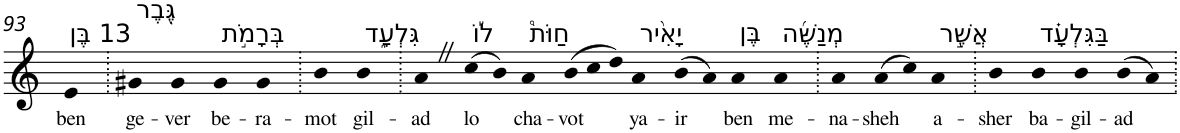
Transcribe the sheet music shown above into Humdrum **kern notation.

**kern	**text
*part1	*part1
*staff1	*staff1
*I"Piano	*
*I'Pno	*
!!LO:PB:g=z
*clefG2	*
*k[]	*
=93	=93
!LO:TX:a:t=13 בֶּן	!
!	!LO:LY:b
4e	ben
=94.	=94.
!LO:TX:a:t=גֶּ֖בֶר	!
!	!LO:LY:b
4g#X	ge-
!	!LO:LY:b
4g#	-ver
!LO:TX:a:t=בְּרָמֹ֣ת	!
!	!LO:LY:b
4g#	be-
!	!LO:LY:b
4g#	-ra-
=95.	=95.
!	!LO:LY:b
4b	-mot
!LO:TX:a:t=גִּלְעָ֑ד	!
!	!LO:LY:b
4b	gil-
=96.	=96.
!	!LO:LY:b
4aZ	-ad
!LO:TX:a:t=ל֡וֹ	!
!	!LO:LY:b
(>8cc	lo
8b)	.
!LO:TX:a:t=חַוֺּת֩	!
!	!LO:LY:b
4a	cha-
*Xtuplet	*
!	!LO:LY:b
(>12b	-vot
12cc	.
12dd)	.
!LO:TX:a:t=יָאִ֨יר	!
!	!LO:LY:b
4a	ya-
!	!LO:LY:b
(>8b	-ir
8a)	.
!LO:TX:a:t=בֶּן	!
!	!LO:LY:b
4a	ben
!LO:TX:a:t=מְנַשֶּׁ֜ה	!
!	!LO:LY:b
4a	me-
=97.	=97.
!	!LO:LY:b
4a	-na-
!	!LO:LY:b
(>8a	-sheh
8cc)	.
!LO:TX:a:t=אֲשֶׁ֣ר	!
!	!LO:LY:b
4a	a-
=98.	=98.
!	!LO:LY:b
4b	-sher
!LO:TX:a:t=בַּגִּלְעָ֗ד	!
!	!LO:LY:b
4b	ba-
!	!LO:LY:b
4b	-gil-
!	!LO:LY:b
(>8b	-ad
8a)	.
=.	=.
*-	*-
